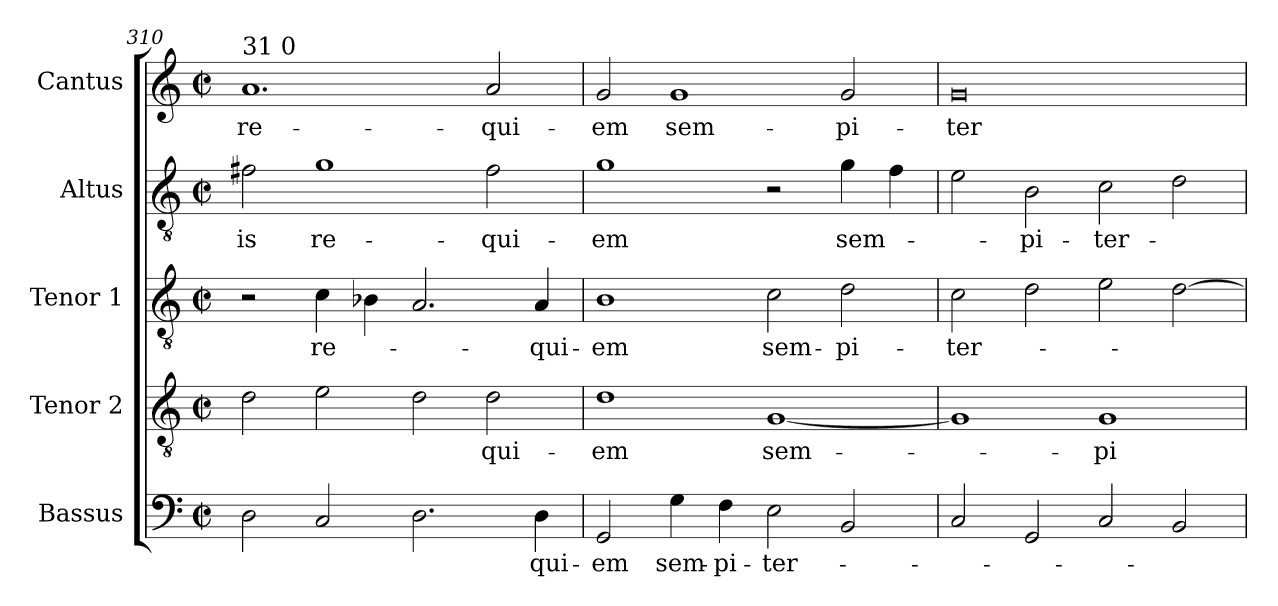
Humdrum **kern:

**kern	**text	**kern	**text	**kern	**text	**kern	**text	**kern	**text
*part5	*part5	*part4	*part4	*part3	*part3	*part2	*part2	*part1	*part1
*staff5	*staff5	*staff4	*staff4	*staff3	*staff3	*staff2	*staff2	*staff1	*staff1
*I"Bassus	*	*I"Tenor 2	*	*I"Tenor 1	*	*I"Altus	*	*I"Cantus	*
!!LO:LB:g=z
*clefF4	*	*clefGv2	*	*clefGv2	*	*clefGv2	*	*clefG2	*
*k[]	*	*k[]	*	*k[]	*	*k[]	*	*k[]	*
*C:	*	*C:	*	*C:	*	*C:	*	*C:	*
*M2/2	*	*M2/2	*	*M2/2	*	*M2/2	*	*M2/2	*
*met(c|)	*	*met(c|)	*	*met(c|)	*	*met(c|)	*	*met(c|)	*
=310	=310	=310	=310	=310	=310	=310	=310	=310	=310
!	!	!	!	!	!	!	!	!LO:TX:a:t=31 0	!
!	!	!	!	!	!	!	!LO:LY:b:cj	!	!LO:LY:b:cj
2D\	.	2d\	.	2r	.	2f#X\	-is	1.a	re-
!	!	!	!	!	!LO:LY:b:cj	!	!LO:LY:b:cj	!	!
2C/	.	2e\	.	4c\	re-	1g	re-	.	.
.	.	.	.	4B-\	.	.	.	.	.
2.D\	.	2d\	.	2.A/	.	.	.	.	.
!	!	!	!LO:LY:b:cj	!	!	!	!LO:LY:b:cj	!	!LO:LY:b:cj
.	.	2d\	-qui-	.	.	2f#\	-qui-	2a/	-qui-
!	!LO:LY:b:cj	!	!	!	!LO:LY:b:cj	!	!	!	!
4D\	-qui-	.	.	4A/	-qui-	.	.	.	.
=311	=311	=311	=311	=311	=311	=311	=311	=311	=311
!	!LO:LY:b:cj	!	!LO:LY:b:cj	!	!LO:LY:b:cj	!	!LO:LY:b:cj	!	!LO:LY:b:cj
2GG/	-em	1d	-em	1B	-em	1g	-em	2g/	-em
!	!LO:LY:b:cj	!	!	!	!	!	!	!	!LO:LY:b:cj
4G\	sem-	.	.	.	.	.	.	1g	sem-
!	!LO:LY:b:rj	!	!	!	!	!	!	!	!
4F\	-pi-	.	.	.	.	.	.	.	.
!	!LO:LY:b:cj	!	!LO:LY:b:cj	!	!LO:LY:b:cj	!	!	!	!
2E\	-ter-	[<1G	sem-	2c\	sem-	2r	.	.	.
!	!	!	!	!	!LO:LY:b:cj	!	!LO:LY:b:cj	!	!LO:LY:b:cj
2BB/	.	.	.	2d\	-pi-	4g\	sem-	2g/	-pi-
.	.	.	.	.	.	4f\	.	.	.
=312	=312	=312	=312	=312	=312	=312	=312	=312	=312
!	!	!	!	!	!LO:LY:b:cj	!	!	!	!LO:LY:b:cj
2C/	.	1G]	.	2c\	-ter-	2e\	.	0g	-ter-
!	!	!	!	!	!	!	!LO:LY:b:cj	!	!
2GG/	.	.	.	2d\	.	2B\	-pi-	.	.
!	!	!	!LO:LY:b:cj	!	!	!	!LO:LY:b:cj	!	!
2C/	.	1G	-pi-	2e\	.	2c\	-ter-	.	.
2BB/	.	.	.	[>2d\	.	2d\	.	.	.
=	=	=	=	=	=	=	=	=	=
*-	*-	*-	*-	*-	*-	*-	*-	*-	*-
